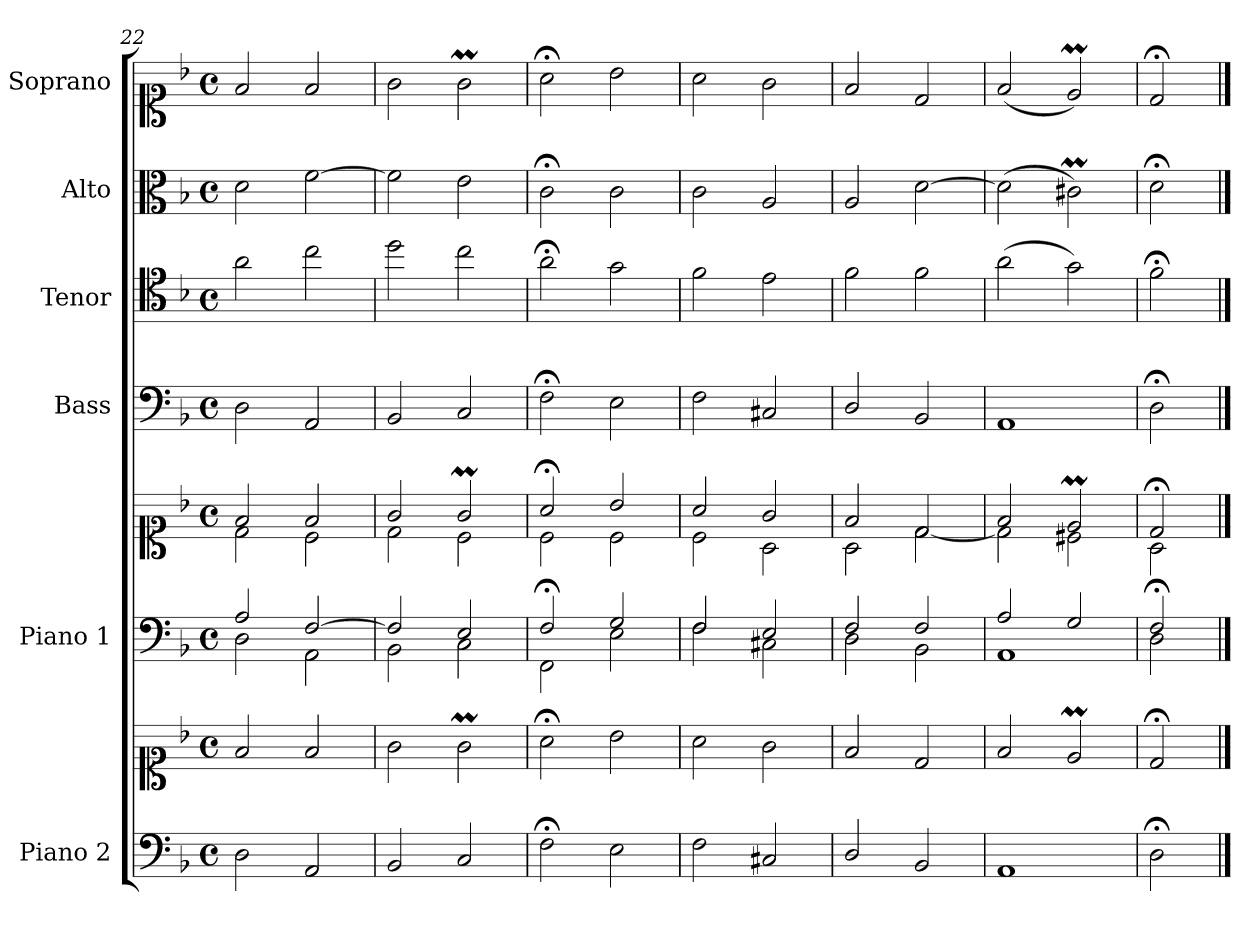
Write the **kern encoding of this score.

**kern	**kern	**kern	**kern	**kern	**kern	**kern	**kern
*part6	*part6	*part5	*part5	*part4	*part3	*part2	*part1
*staff8	*staff7	*staff6	*staff5	*staff4	*staff3	*staff2	*staff1
*I"Piano 2	*	*I"Piano 1	*	*I"Bass	*I"Tenor	*I"Alto	*I"Soprano
*I'Pno 2	*	*I'Pno 1	*	*I'B.	*I'T.	*I'A.	*I'S.
*clefF4	*clefC1	*clefF4	*clefC1	*clefF4	*clefC4	*clefC3	*clefC1
*	*	*	*	*	*ITrd7c12	*	*
*k[b-]	*k[b-]	*k[b-]	*k[b-]	*k[b-]	*k[b-]	*k[b-]	*k[b-]
*F:	*F:	*F:	*F:	*F:	*F:	*F:	*F:
*M4/4	*M4/4	*M4/4	*M4/4	*M4/4	*M4/4	*M4/4	*M4/4
*met(c)	*met(c)	*met(c)	*met(c)	*met(c)	*met(c)	*met(c)	*met(c)
=22	=22	=22	=22	=22	=22	=22	=22
*	*	*^	*^	*	*	*	*
2D\	2f/	2A/	2D\	2f/	2d\	2D\	2A\	2d\	2f/
2AA/	2f/	[>2F/	2AA\	2f/	2c\	2AA/	2c\	[>2f\	2f/
=23	=23	=23	=23	=23	=23	=23	=23	=23	=23
2BB-/	2g\	2F/]	2BB-\	2g/	2d\	2BB-/	2d\	2f\]	2g\
2C/	2gM\	2E/	2C\	2gM/	2c\	2C/	2c\	2e\	2gM\
=24	=24	=24	=24	=24	=24	=24	=24	=24	=24
2F;\	2a;<\	2F;/	2FF\	2a;</	2c\	2F;<\	2A;<\	2c;<\	2a;<\
2E\	2b-\	2G/	2E\	2b-/	2c\	2E\	2G\	2c\	2b-\
=25	=25	=25	=25	=25	=25	=25	=25	=25	=25
2F\	2a\	2F/	2F\	2a/	2c\	2F\	2F\	2c\	2a\
2C#X/	2g\	2E/	2C#X\	2g/	2A\	2C#X/	2E\	2A/	2g\
=26	=26	=26	=26	=26	=26	=26	=26	=26	=26
2D/	2f/	2F/	2D\	2f/	2A\	2D/	2F\	2A/	2f/
2BB-/	2d/	2F/	2BB-\	2d/	[<2d\	2BB-/	2F\	[>2d\	2d/
=27	=27	=27	=27	=27	=27	=27	=27	=27	=27
1AA/	2f/	2A/	1AA\	2f/	2d\]	1AA/	(2A\	(2d\]	(2f/
.	2em/	2G/	.	2em/	2c#X\	.	2G\)	2c#Xm\)	2em/)
=28	=28	=28	=28	=28	=28	=28	=28	=28	=28
2D;\	2d;</	2F;/	2D\	2d;</	2A\	2D;<\	2F;<\	2d;<\	2d;</
*	*	*v	*v	*	*	*	*	*	*
*	*	*	*v	*v	*	*	*	*
==	==	==	==	==	==	==	==
*-	*-	*-	*-	*-	*-	*-	*-
